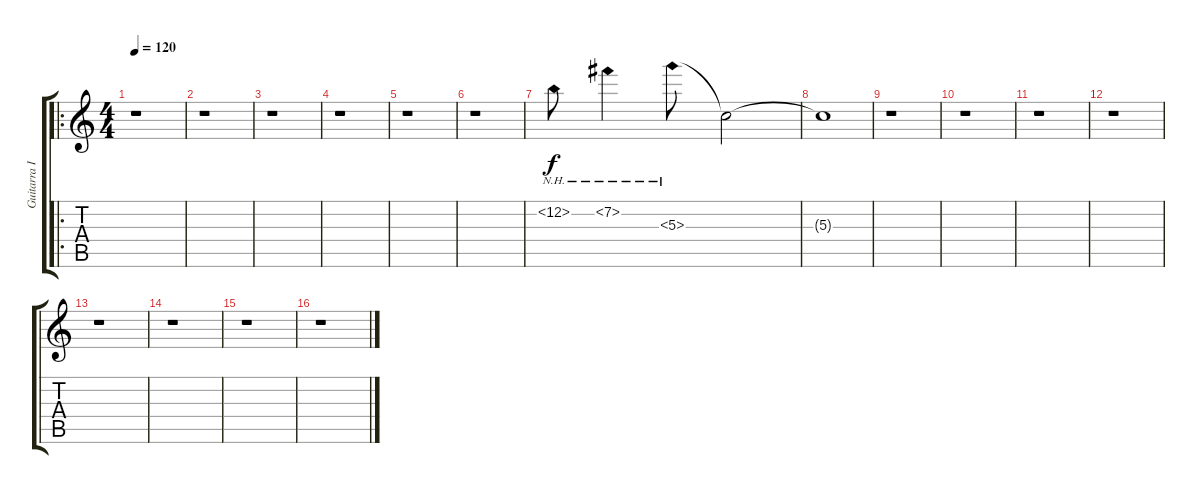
\track ("Guitarra III" "Guitarra I") {instrument distortionguitar}
\staff {score tabs}
\tuning (E4 B3 G3 D3 A2 E2) {hide}
\ro
\ts (4 4)
\tempo 120
\clef g2
\ks c
r.1{dy f} |
r.1 |
r.1 |
r.1 |
r.1 |
r.1 |
12.2{nh}.8 7.2{nh}.4 5.3{nh}.8 5.3{t}.2 |
5.3{t}.1 |
r.1 |
r.1 |
r.1 |
r.1 |
r.1 |
r.1 |
r.1 |
r.1
